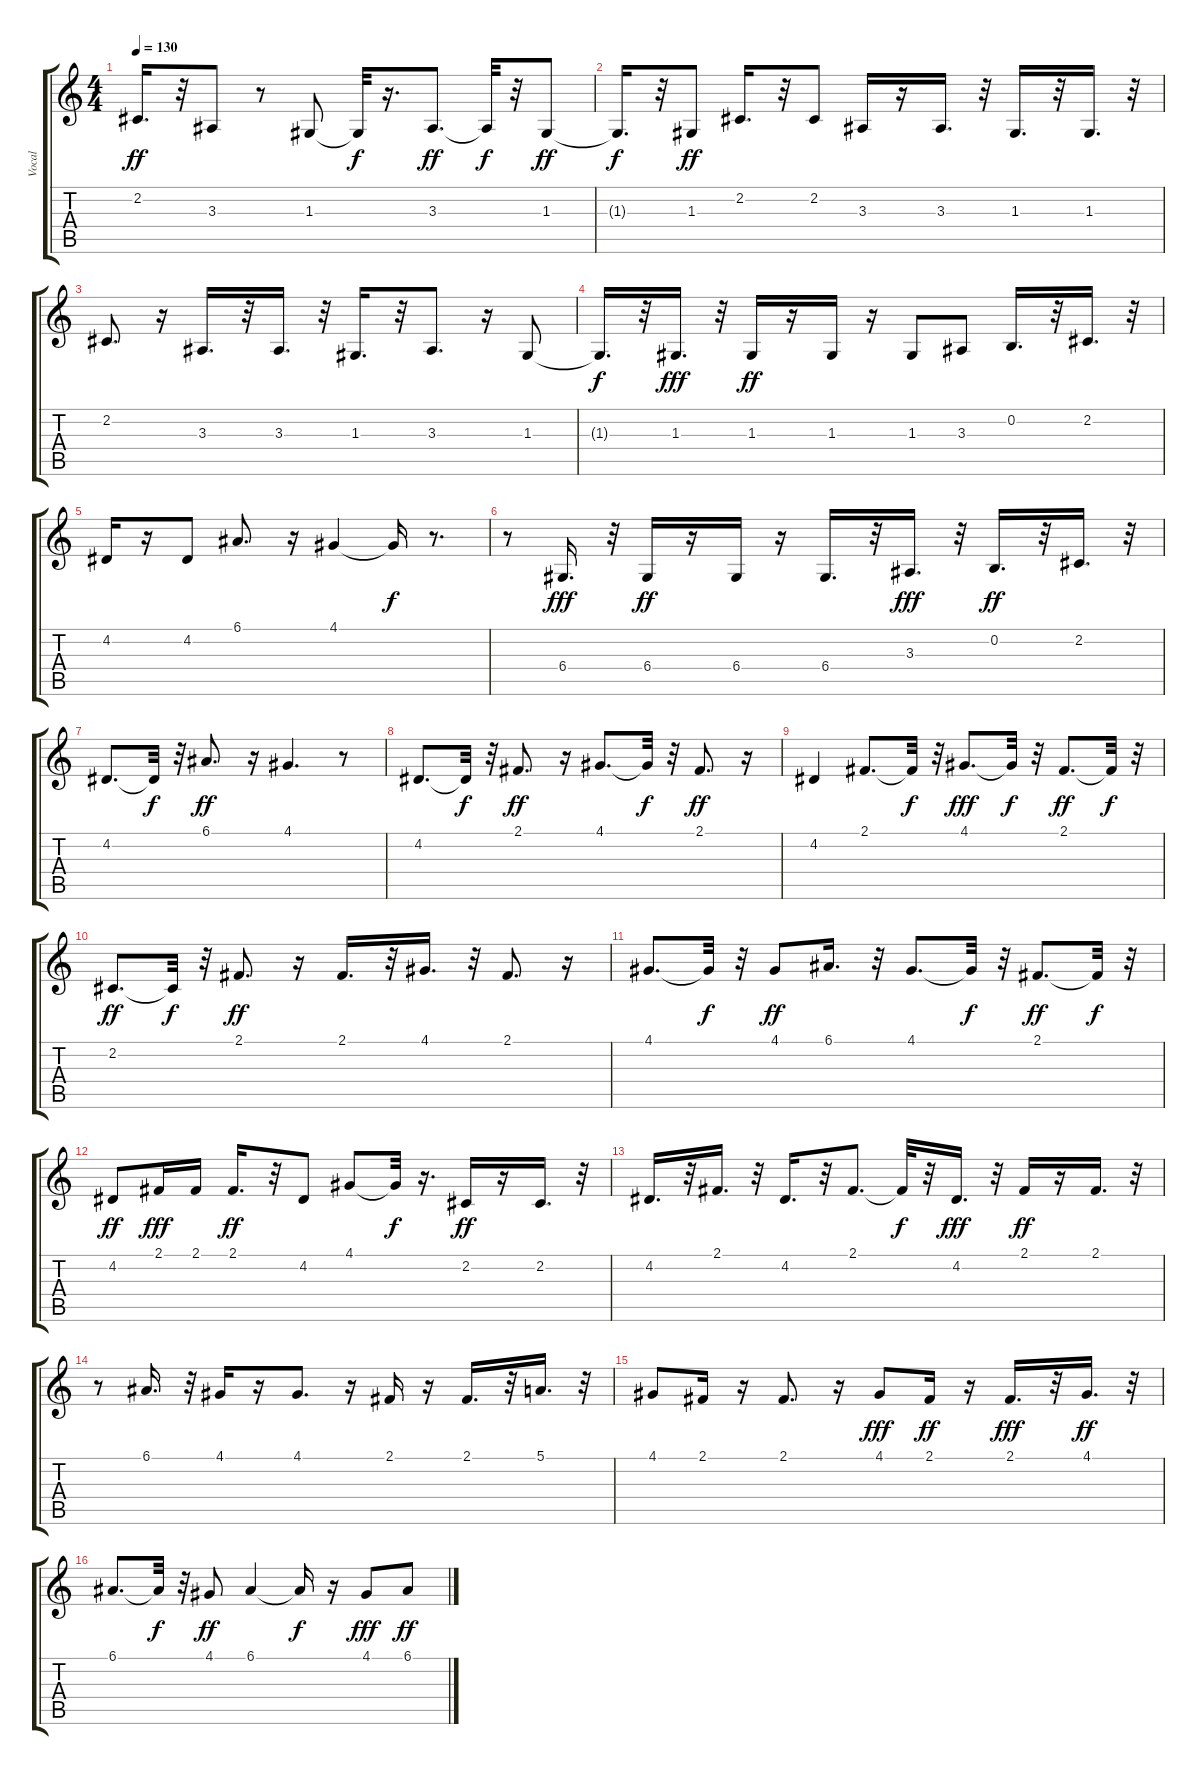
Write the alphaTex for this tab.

\track ("Vocal" "Vocal") {instrument altosax}
\staff {score tabs}
\tuning (E4 B3 G3 D3 A2 E2) {hide}
\ts (4 4)
\tempo 130
\clef g2
\ks c
2.2.16{d dy ff} r.32 3.3.8 r.8 1.3.8 1.3{t}.32{dy f} r.16{d} 3.3.8{d dy ff} 3.3{t}.32{dy f} r.32 1.3.8{dy ff} |
1.3{t}.16{d dy f} r.32 1.3.8{dy ff} 2.2.16{d} r.32 2.2.8 3.3.16 r.16 3.3.16{d} r.32 1.3.16{d} r.32 1.3.16{d} r.32 |
2.2.8{d} r.16 3.3.16{d} r.32 3.3.16{d} r.32 1.3.16{d} r.32 3.3.8{d} r.16 1.3.8 |
1.3{t}.16{d dy f} r.32 1.3.16{d dy fff} r.32 1.3.16{dy ff} r.16 1.3.16 r.16 1.3.8 3.3.8 0.2.16{d} r.32 2.2.16{d} r.32 |
4.2.16 r.16 4.2.8 6.1.8{d} r.16 4.1.4 4.1{t}.16{dy f} r.8{d} |
r.8 6.4.16{d dy fff} r.32 6.4.16{dy ff} r.16 6.4.16 r.16 6.4.16{d} r.32 3.3.16{d dy fff} r.32 0.2.16{d dy ff} r.32 2.2.16{d} r.32 |
4.2.8{d} 4.2{t}.32{dy f} r.32 6.1.8{d dy ff} r.16 4.1.4{d} r.8 |
4.2.8{d} 4.2{t}.32{dy f} r.32 2.1.8{d dy ff} r.16 4.1.8{d} 4.1{t}.32{dy f} r.32 2.1.8{d dy ff} r.16 |
4.2.4 2.1.8{d} 2.1{t}.32{dy f} r.32 4.1.8{d dy fff} 4.1{t}.32{dy f} r.32 2.1.8{d dy ff} 2.1{t}.32{dy f} r.32 |
2.2.8{d dy ff} 2.2{t}.32{dy f} r.32 2.1.8{d dy ff} r.16 2.1.16{d} r.32 4.1.16{d} r.32 2.1.8{d} r.16 |
4.1.8{d} 4.1{t}.32{dy f} r.32 4.1.8{dy ff} 6.1.16{d} r.32 4.1.8{d} 4.1{t}.32{dy f} r.32 2.1.8{d dy ff} 2.1{t}.32{dy f} r.32 |
4.2.8{dy ff} 2.1.16{dy fff} 2.1.16 2.1.16{d dy ff} r.32 4.2.8 4.1.8 4.1{t}.32{dy f} r.16{d} 2.2.16{dy ff} r.16 2.2.16{d} r.32 |
4.2.16{d} r.32 2.1.16{d} r.32 4.2.16{d} r.32 2.1.8{d} 2.1{t}.32{dy f} r.32 4.2.16{d dy fff} r.32 2.1.16{dy ff} r.16 2.1.16{d} r.32 |
r.8 6.1.16{d} r.32 4.1.16 r.16 4.1.8{d} r.16 2.1.16 r.16 2.1.16{d} r.32 5.1.16{d} r.32 |
4.1.8 2.1.16 r.16 2.1.8{d} r.16 4.1.8{dy fff} 2.1.16{dy ff} r.16 2.1.16{d dy fff} r.32 4.1.16{d dy ff} r.32 |
6.1.8{d} 6.1{t}.32{dy f} r.32 4.1.8{dy ff} 6.1.4 6.1{t}.16{dy f} r.16 4.1.8{dy fff} 6.1.8{dy ff}
